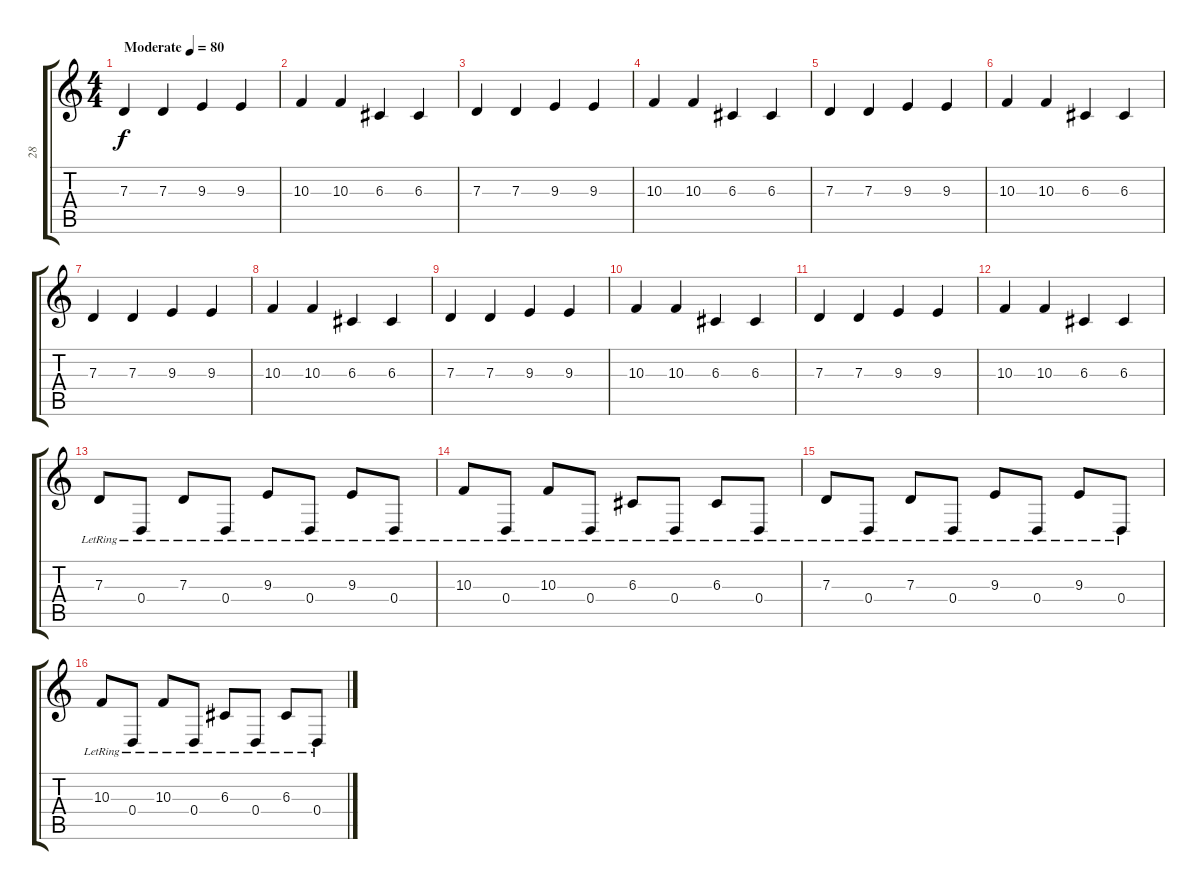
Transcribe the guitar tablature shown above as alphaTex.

\track ("28" "28") {instrument acousticgrandpiano}
\staff {score tabs}
\tuning (E4 B3 G3 D3 A2 E2) {hide}
\ts (4 4)
\tempo (80 "Moderate")
\clef g2
\ks c
7.3.4{dy f instrument acousticgrandpiano} 7.3.4 9.3.4 9.3.4 |
10.3.4 10.3.4 6.3.4 6.3.4 |
7.3.4 7.3.4 9.3.4 9.3.4 |
10.3.4 10.3.4 6.3.4 6.3.4 |
7.3.4 7.3.4 9.3.4 9.3.4 |
10.3.4 10.3.4 6.3.4 6.3.4 |
7.3.4 7.3.4 9.3.4 9.3.4 |
10.3.4 10.3.4 6.3.4 6.3.4 |
7.3.4 7.3.4 9.3.4 9.3.4 |
10.3.4 10.3.4 6.3.4 6.3.4 |
7.3.4 7.3.4 9.3.4 9.3.4 |
10.3.4 10.3.4 6.3.4 6.3.4 |
7.3{lr}.8 0.4{lr}.8 7.3{lr}.8 0.4{lr}.8 9.3{lr}.8 0.4{lr}.8 9.3{lr}.8 0.4{lr}.8 |
10.3{lr}.8 0.4{lr}.8 10.3{lr}.8 0.4{lr}.8 6.3{lr}.8 0.4{lr}.8 6.3{lr}.8 0.4{lr}.8 |
7.3{lr}.8 0.4{lr}.8 7.3{lr}.8 0.4{lr}.8 9.3{lr}.8 0.4{lr}.8 9.3{lr}.8 0.4{lr}.8 |
10.3{lr}.8 0.4{lr}.8 10.3{lr}.8 0.4{lr}.8 6.3{lr}.8 0.4{lr}.8 6.3{lr}.8 0.4{lr}.8
